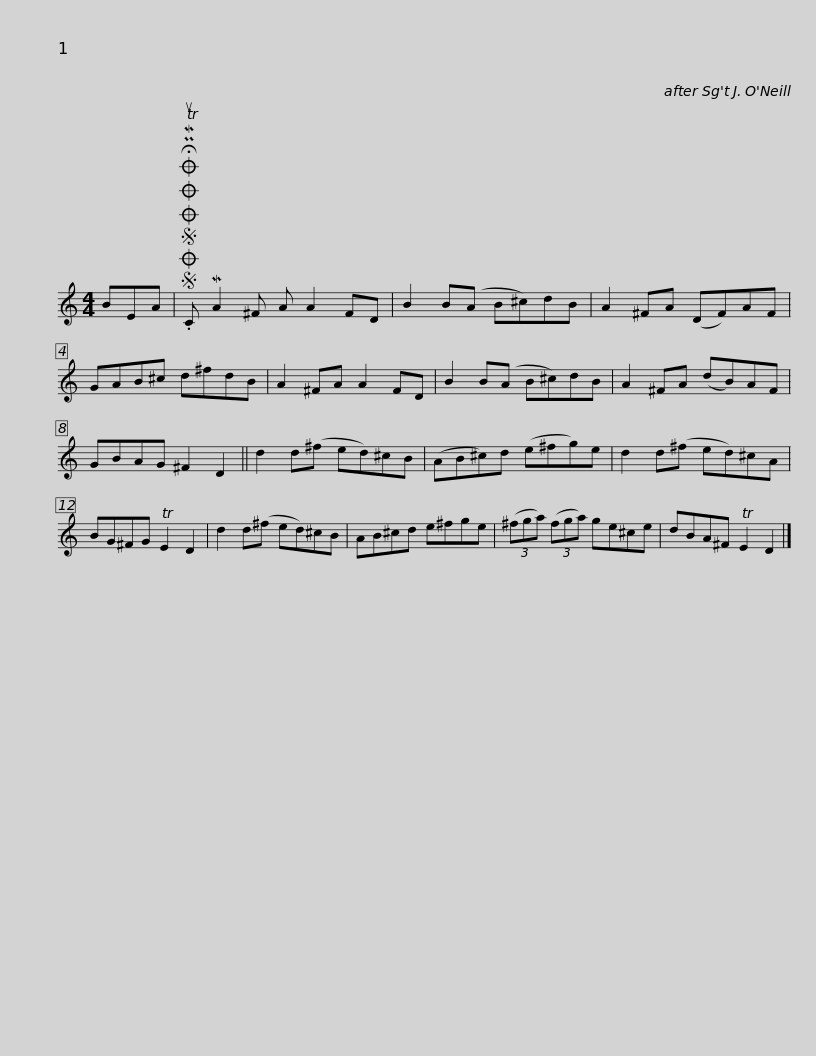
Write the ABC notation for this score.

X:1
L:1/8
M:4/4
I:linebreak $
K:C
V:1 treble
V:1
 BEA |SOSOOO .!fermata!PMTuC MA2 ^F A A2 FD | B2 B(A B^c)dB | A2 ^FA (DF)AF | GAB^c d^fdB | %5
 A2 ^FA A2 FD |$ B2 B(A B^c)dB | A2 ^FA (dB)AF | GBAG ^F2 D2 || d2 d(^f ed)^cB | %10
 (AB^c)d (e^fg)e | d2 d(^f ed)^cA |$ BG^FG TE2 D2 | d2 d(^f ed)^cB | AB^cd e^fge | %15
 (3(^fga) (3(fga) ge^ce | dBA^F TE2 D2 |] %17
